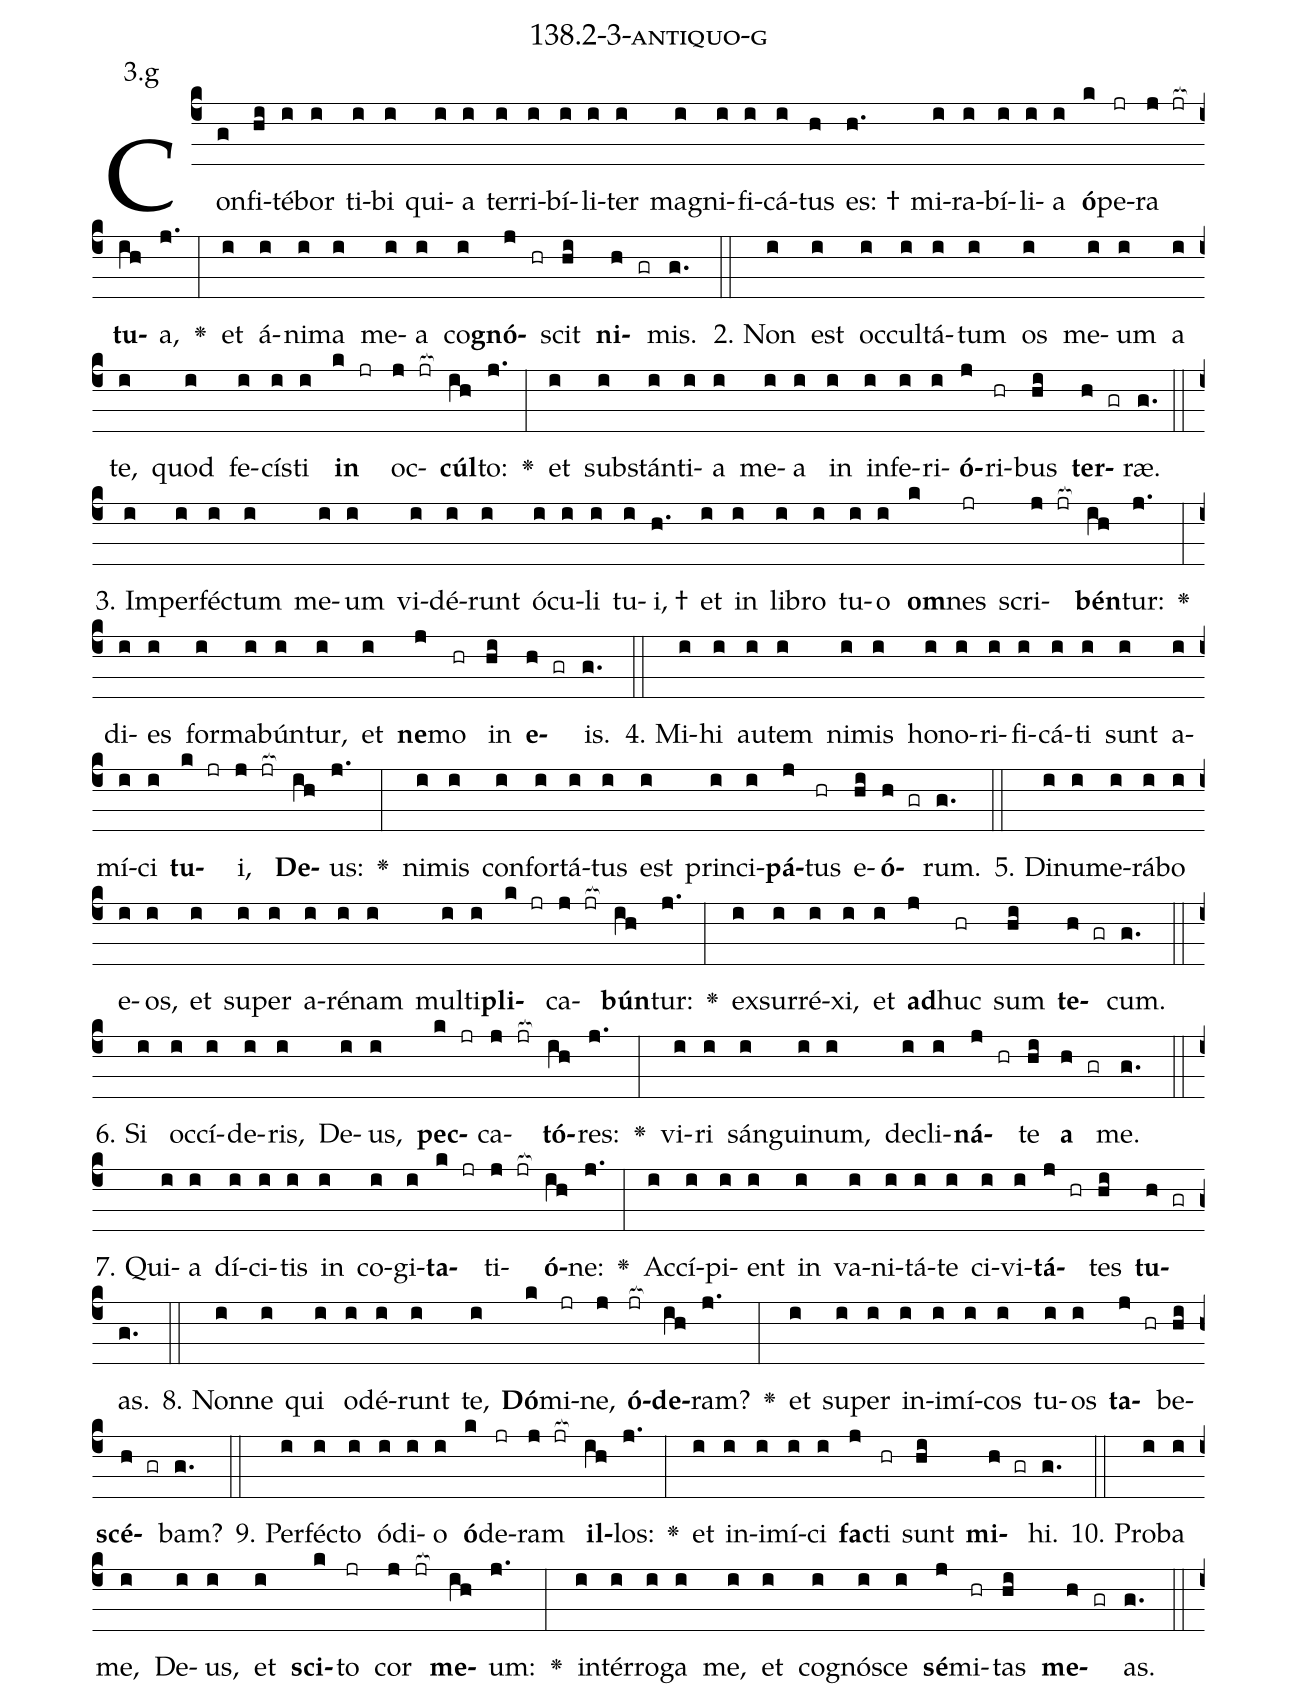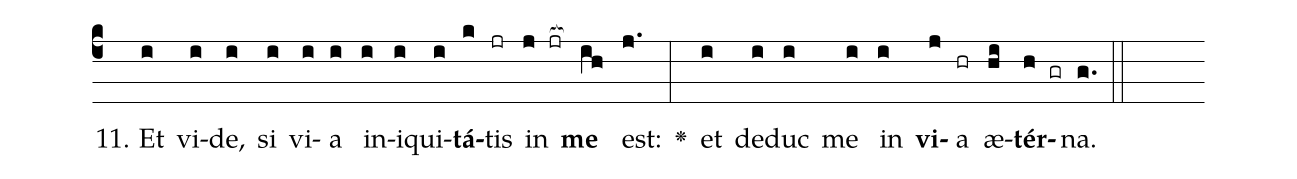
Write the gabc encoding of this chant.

name: 138.2-3-antiquo-g;
annotation: 3.g;
%%
(c4)Con(g)fi(hi)té(i)bor(i) ti(i)bi(i) qui(i)a(i) ter(i)ri(i)bí(i)li(i)ter(i) ma(i)gni(i)fi(i)cá(i)tus(h) es: †(h.) mi(i)ra(i)bí(i)li(i)a(i) <b>ó</b>(k)pe(jr)ra(j jr[ocb:1{]) <b>tu</b>(ih[ocb:0}])a,(j.) <v>\greheightstar</v>(:) et(i) á(i)ni(i)ma(i) me(i)a(i) co(i)<b>gnó</b>(j hr)scit(hi) <b>ni</b>(h gr)mis.(g.) (::)
2. Non(i) est(i) oc(i)cul(i)tá(i)tum(i) os(i) me(i)um(i) a(i) te,(i) quod(i) fe(i)cís(i)ti(i) <b>in</b>(k jr) oc(j jr[ocb:1{])<b>cúl</b>(ih[ocb:0}])to:(j.) <v>\greheightstar</v>(:) et(i) sub(i)stán(i)ti(i)a(i) me(i)a(i) in(i) in(i)fe(i)ri(i)<b>ó</b>(j)ri(hr)bus(hi) <b>ter</b>(h gr)ræ.(g.) (::)
3. Im(i)per(i)féc(i)tum(i) me(i)um(i) vi(i)dé(i)runt(i) ó(i)cu(i)li(i) tu(i)i, †(h.) et(i) in(i) li(i)bro(i) tu(i)o(i) <b>om</b>(k)nes(jr) scri(j jr[ocb:1{])<b>bén</b>(ih[ocb:0}])tur:(j.) <v>\greheightstar</v>(:) di(i)es(i) for(i)ma(i)bún(i)tur,(i) et(i) <b>ne</b>(j)mo(hr) in(hi) <b>e</b>(h gr)is.(g.) (::)
4. Mi(i)hi(i) au(i)tem(i) ni(i)mis(i) ho(i)no(i)ri(i)fi(i)cá(i)ti(i) sunt(i) a(i)mí(i)ci(i) <b>tu</b>(k jr)i,(j jr[ocb:1{]) <b>De</b>(ih[ocb:0}])us:(j.) <v>\greheightstar</v>(:) ni(i)mis(i) con(i)for(i)tá(i)tus(i) est(i) prin(i)ci(i)<b>pá</b>(j)tus(hr) e(hi)<b>ó</b>(h gr)rum.(g.) (::)
5. Di(i)nu(i)me(i)rá(i)bo(i) e(i)os,(i) et(i) su(i)per(i) a(i)ré(i)nam(i) mul(i)ti(i)<b>pli</b>(k jr)ca(j jr[ocb:1{])<b>bún</b>(ih[ocb:0}])tur:(j.) <v>\greheightstar</v>(:) ex(i)sur(i)ré(i)xi,(i) et(i) <b>ad</b>(j)huc(hr) sum(hi) <b>te</b>(h gr)cum.(g.) (::)
6. Si(i) oc(i)cí(i)de(i)ris,(i) De(i)us,(i) <b>pec</b>(k jr)ca(j jr[ocb:1{])<b>tó</b>(ih[ocb:0}])res:(j.) <v>\greheightstar</v>(:) vi(i)ri(i) sán(i)gui(i)num,(i) de(i)cli(i)<b>ná</b>(j hr)te(hi) <b>a</b>(h gr) me.(g.) (::)
7. Qui(i)a(i) dí(i)ci(i)tis(i) in(i) co(i)gi(i)<b>ta</b>(k jr)ti(j jr[ocb:1{])<b>ó</b>(ih[ocb:0}])ne:(j.) <v>\greheightstar</v>(:) Ac(i)cí(i)pi(i)ent(i) in(i) va(i)ni(i)tá(i)te(i) ci(i)vi(i)<b>tá</b>(j hr)tes(hi) <b>tu</b>(h gr)as.(g.) (::)
8. Non(i)ne(i) qui(i) o(i)dé(i)runt(i) te,(i) <b>Dó</b>(k)mi(jr)ne,(j) <b>ó</b>(jr[ocb:1{])<b>de</b>(ih[ocb:0}])ram?(j.) <v>\greheightstar</v>(:) et(i) su(i)per(i) in(i)i(i)mí(i)cos(i) tu(i)os(i) <b>ta</b>(j hr)be(hi)<b>scé</b>(h gr)bam?(g.) (::)
9. Per(i)féc(i)to(i) ó(i)di(i)o(i) <b>ó</b>(k)de(jr)ram(j jr[ocb:1{]) <b>il</b>(ih[ocb:0}])los:(j.) <v>\greheightstar</v>(:) et(i) in(i)i(i)mí(i)ci(i) <b>fac</b>(j)ti(hr) sunt(hi) <b>mi</b>(h gr)hi.(g.) (::)
10. Pro(i)ba(i) me,(i) De(i)us,(i) et(i) <b>sci</b>(k)to(jr) cor(j jr[ocb:1{]) <b>me</b>(ih[ocb:0}])um:(j.) <v>\greheightstar</v>(:) in(i)tér(i)ro(i)ga(i) me,(i) et(i) co(i)gnó(i)sce(i) <b>sé</b>(j)mi(hr)tas(hi) <b>me</b>(h gr)as.(g.) (::)
11. Et(i) vi(i)de,(i) si(i) vi(i)a(i) in(i)i(i)qui(i)<b>tá</b>(k)tis(jr) in(j jr[ocb:1{]) <b>me</b>(ih[ocb:0}]) est:(j.) <v>\greheightstar</v>(:) et(i) de(i)duc(i) me(i) in(i) <b>vi</b>(j)a(hr) æ(hi)<b>tér</b>(h gr)na.(g.) (::)
